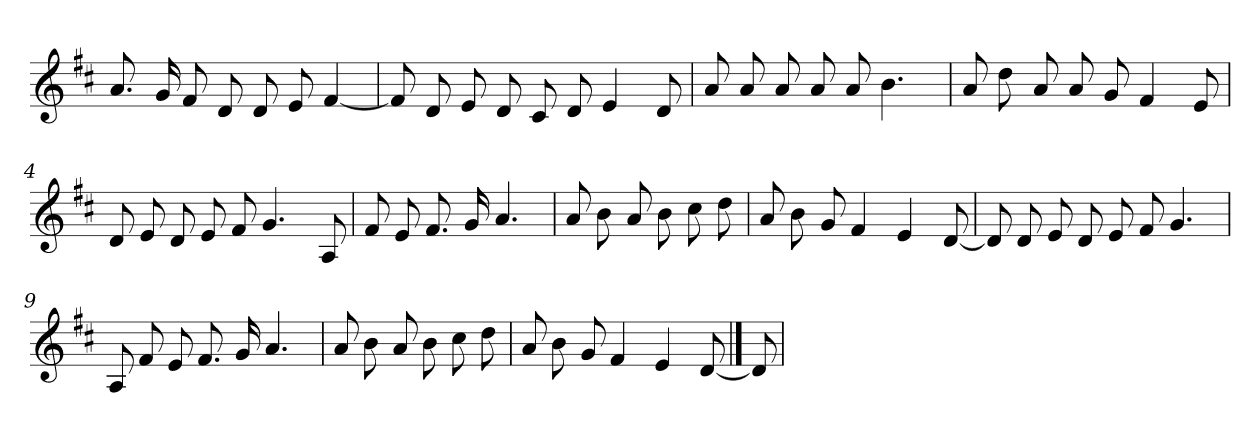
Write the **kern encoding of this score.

**kern
*part1
*staff1
*clefG2
*k[f#c#]
*D:
=
8.a
16g
8f#
8d
8d
8e
[4f#
=1
8f#]
8d
8e
8d
8c#
8d
4e
8d
=2
8a
8a
8a
8a
8a
4.b
=3
8a
8dd
8a
8a
8g
4f#
8e
=4
8d
8e
8d
8e
8f#
4.g
8A
=5
8f#
8e
8.f#
16g
4.a
=6
8a
8b
8a
8b
8cc#
8dd
=7
8a
8b
8g
4f#
4e
[8d
=8
8d]
8d
8e
8d
8e
8f#
4.g
=9
8A
8f#
8e
8.f#
16g
4.a
=10
8a
8b
8a
8b
8cc#
8dd
=11
8a
8b
8g
4f#
4e
[8d
==12
8d]
=
*-
